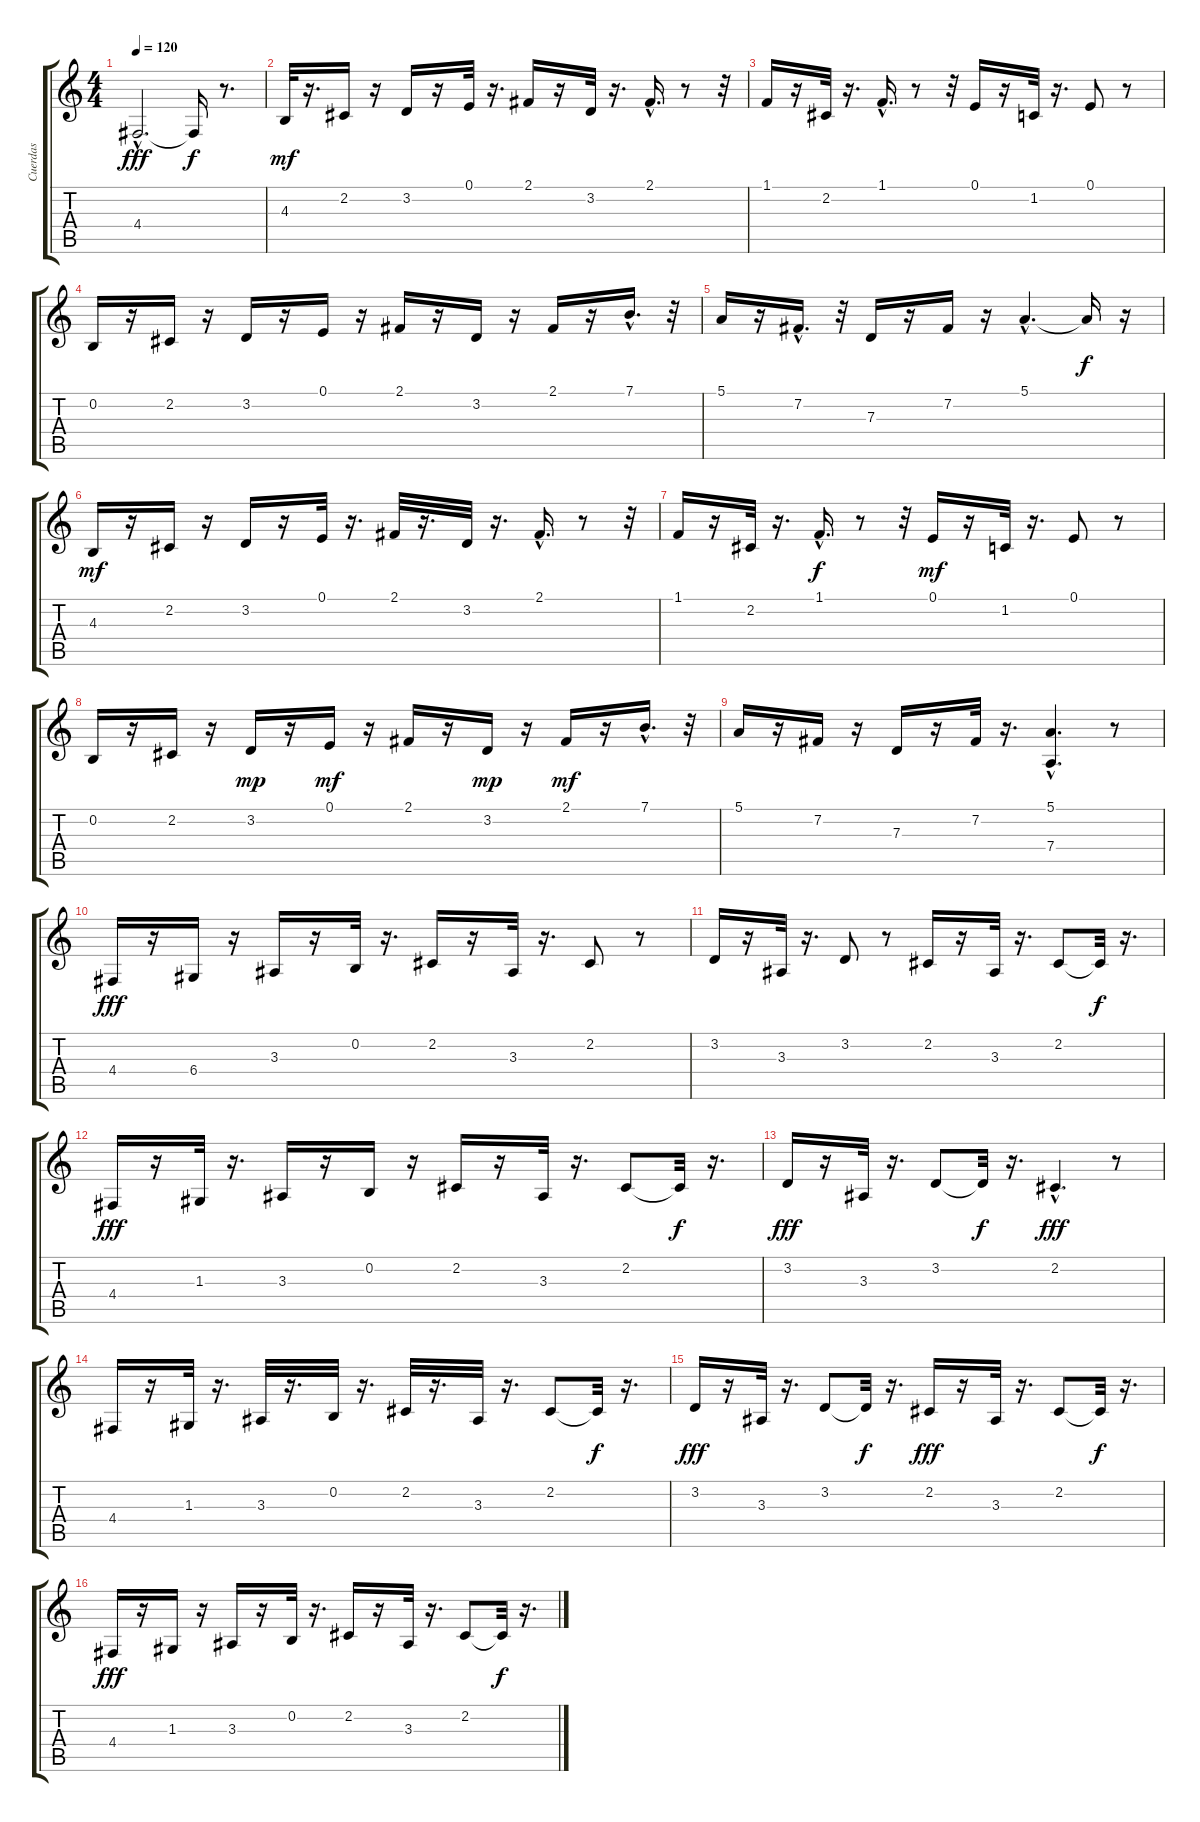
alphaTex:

\track ("Cuerdas" "Cuerdas") {instrument stringensemble1}
\staff {score tabs}
\tuning (E4 B3 G3 D3 A2 E2) {hide}
\ts (4 4)
\tempo 120
\clef g2
\ks c
4.4{hac}.2{d dy fff instrument stringensemble1} 4.4{t}.16{dy f} r.8{d} |
4.3.32{dy mf} r.16{d} 2.2.16 r.16 3.2.16 r.16 0.1.32 r.16{d} 2.1.16 r.16 3.2.32 r.16{d} 2.1{hac}.16{d} r.8 r.32 |
1.1.16 r.16 2.2.32 r.16{d} 1.1{hac}.16{d} r.8 r.32 0.1.16 r.16 1.2.32 r.16{d} 0.1.8 r.8 |
0.2.16 r.16 2.2.16 r.16 3.2.16 r.16 0.1.16 r.16 2.1.16 r.16 3.2.16 r.16 2.1.16 r.16 7.1{hac}.16{d} r.32 |
5.1.16 r.16 7.2{hac}.16{d} r.32 7.3.16 r.16 7.2.16 r.16 5.1{hac}.4{d} 5.1{t}.16{dy f} r.16 |
4.3.16{dy mf} r.16 2.2.16 r.16 3.2.16 r.16 0.1.32 r.16{d} 2.1.32 r.16{d} 3.2.32 r.16{d} 2.1{hac}.16{d} r.8 r.32 |
1.1.16 r.16 2.2.32 r.16{d} 1.1{hac}.16{d dy f} r.8 r.32 0.1.16{dy mf} r.16 1.2.32 r.16{d} 0.1.8 r.8 |
0.2.16 r.16 2.2.16 r.16 3.2.16{dy mp} r.16 0.1.16{dy mf} r.16 2.1.16 r.16 3.2.16{dy mp} r.16 2.1.16{dy mf} r.16 7.1{hac}.16{d} r.32 |
5.1.16 r.16 7.2.16 r.16 7.3.16 r.16 7.2.32 r.16{d} (5.1{hac} 7.4{hac}).4{d} r.8 |
4.4.16{dy fff} r.16 6.4.16 r.16 3.3.16 r.16 0.2.32 r.16{d} 2.2.16 r.16 3.3.32 r.16{d} 2.2.8 r.8 |
3.2.16 r.16 3.3.32 r.16{d} 3.2.8 r.8 2.2.16 r.16 3.3.32 r.16{d} 2.2.8 2.2{t}.32{dy f} r.16{d} |
4.4.16{dy fff} r.16 1.3.32 r.16{d} 3.3.16 r.16 0.2.16 r.16 2.2.16 r.16 3.3.32 r.16{d} 2.2.8 2.2{t}.32{dy f} r.16{d} |
3.2.16{dy fff} r.16 3.3.32 r.16{d} 3.2.8 3.2{t}.32{dy f} r.16{d} 2.2{hac}.4{d dy fff} r.8 |
4.4.16 r.16 1.3.32 r.16{d} 3.3.32 r.16{d} 0.2.32 r.16{d} 2.2.32 r.16{d} 3.3.32 r.16{d} 2.2.8 2.2{t}.32{dy f} r.16{d} |
3.2.16{dy fff} r.16 3.3.32 r.16{d} 3.2.8 3.2{t}.32{dy f} r.16{d} 2.2.16{dy fff} r.16 3.3.32 r.16{d} 2.2.8 2.2{t}.32{dy f} r.16{d} |
4.4.16{dy fff} r.16 1.3.16 r.16 3.3.16 r.16 0.2.32 r.16{d} 2.2.16 r.16 3.3.32 r.16{d} 2.2.8 2.2{t}.32{dy f} r.16{d}
